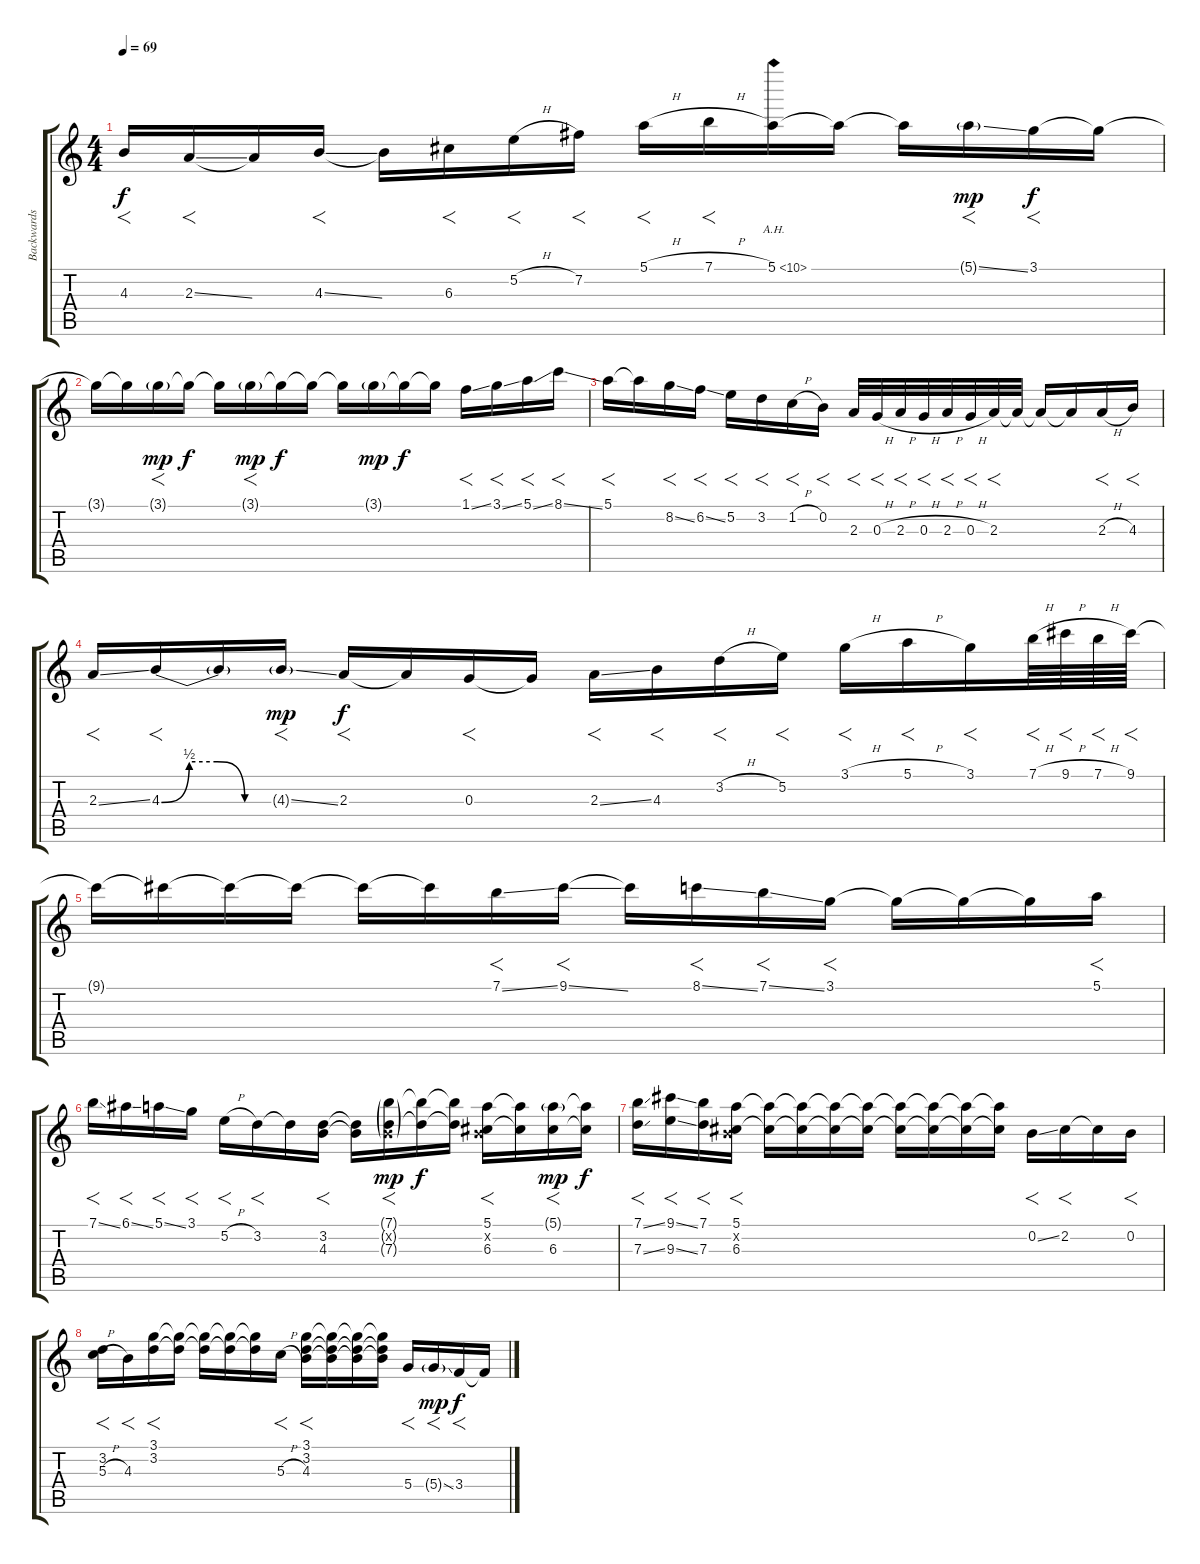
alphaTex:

\track ("Backwards Guitar" "Backwards ") {instrument electricguitarjazz}
\staff {score tabs}
\tuning (E4 B3 G3 D3 A2 E2) {hide}
\ts (4 4)
\tempo 69
\clef g2
\ks c
4.3.16{f dy f} 2.3{ss}.16{f} 2.3{t}.16 4.3{ss}.16{f} 4.3{t}.16 6.3.16{f} 5.2{h}.16{f} 7.2.16{f} 5.1{h}.16{f} 7.1{h}.16{f} 5.1{ah 5}.16 5.1{t}.16 5.1{t}.16 5.1{ss g}.16{f dy mp} 3.1.16{f dy f} 3.1{t}.16 |
3.1{t}.16 3.1{t}.16 3.1{g}.16{f dy mp} 3.1{t}.16{dy f} 3.1{t}.16 3.1{g}.16{f dy mp} 3.1{t}.16{dy f} 3.1{t}.16 3.1{t}.16 3.1{g}.16{dy mp} 3.1{t}.16{dy f} 3.1{t}.16 1.1{ss}.16{f} 3.1{ss}.16{f} 5.1{ss}.16{f} 8.1{ss}.16{f} |
5.1.16{f} 5.1{t}.16 8.2{ss}.16{f} 6.2{ss}.16{f} 5.2.16{f} 3.2.16{f} 1.2{h}.16{f} 0.2.16{f} 2.3.32{f} 0.3{h}.32{f} 2.3{h}.32{f} 0.3{h}.32{f} 2.3{h}.32{f} 0.3{h}.32{f} 2.3.32{f} 2.3{t}.32 2.3{t}.16 2.3{t}.16 2.3{h}.16{f} 4.3.16{f} |
2.3{ss}.16{f} 4.3{be (custom 0 0 15 2 30 2 45 0 60 0)}.16{f} 4.3{t}.16 4.3{ss g}.16{f dy mp} 2.3.16{f dy f} 2.3{t}.16 0.3.16{f} 0.3{t}.16 2.3{ss}.16{f} 4.3.16{f} 3.2{h}.16{f} 5.2.16{f} 3.1{h}.16{f} 5.1{h}.16{f} 3.1.16{f} 7.1{h}.64{f} 9.1{h}.64{f} 7.1{h}.64{f} 9.1.64{f} |
9.1{t}.16 9.1{t}.16 9.1{t}.16 9.1{t}.16 9.1{t}.16 9.1{t}.16 7.1{ss}.16{f} 9.1{ss}.16{f} 9.1{t}.16 8.1{ss}.16{f} 7.1{ss}.16{f} 3.1.16{f} 3.1{t}.16 3.1{t}.16 3.1{t}.16 5.1.16{f} |
7.1{ss}.16{f} 6.1{ss}.16{f} 5.1{ss}.16{f} 3.1.16{f} 5.2{h}.16{f} 3.2.16{f} 3.2{t}.16 (3.2 4.3).16{f} (3.2{t} 4.3{t}).16 (7.1{g} 0.2{g x} 7.3{g}).16{f dy mp} (7.1{t} 7.3{t}).16{dy f} (7.1{t} 7.3{t}).16 (5.1 0.2{x} 6.3).16{f} (5.1{t} 6.3{t}).16 (5.1{g} 6.3).16{f dy mp} (5.1{t} 6.3{t}).16{dy f} |
(7.1{ss} 7.3{ss}).16{f} (9.1{ss} 9.3{ss}).16{f} (7.1 7.3).16{f} (5.1 0.2{x} 6.3).16{f} (5.1{t} 6.3{t}).16 (5.1{t} 6.3{t}).16 (5.1{t} 6.3{t}).16 (5.1{t} 6.3{t}).16 (5.1{t} 6.3{t}).16 (5.1{t} 6.3{t}).16 (5.1{t} 6.3{t}).16 (5.1{t} 6.3{t}).16 0.2{ss}.16{f} 2.2.16{f} 2.2{t}.16 0.2.16{f} |
(3.2 5.3{h}).16{f} 4.3.16{f} (3.1 3.2).16{f} (3.1{t} 3.2{t}).16 (3.1{t} 3.2{t}).16 (3.1{t} 3.2{t}).16 (3.1{t} 3.2{t}).16 5.3{h}.16{f} (3.1 3.2 4.3).16{f} (3.1{t} 3.2{t} 4.3{t}).16 (3.1{t} 3.2{t} 4.3{t}).16 (3.1{t} 3.2{t} 4.3{t}).16 5.4.16{f} 5.4{ss g}.16{f dy mp} 3.4.16{f dy f} 3.4{t}.16
